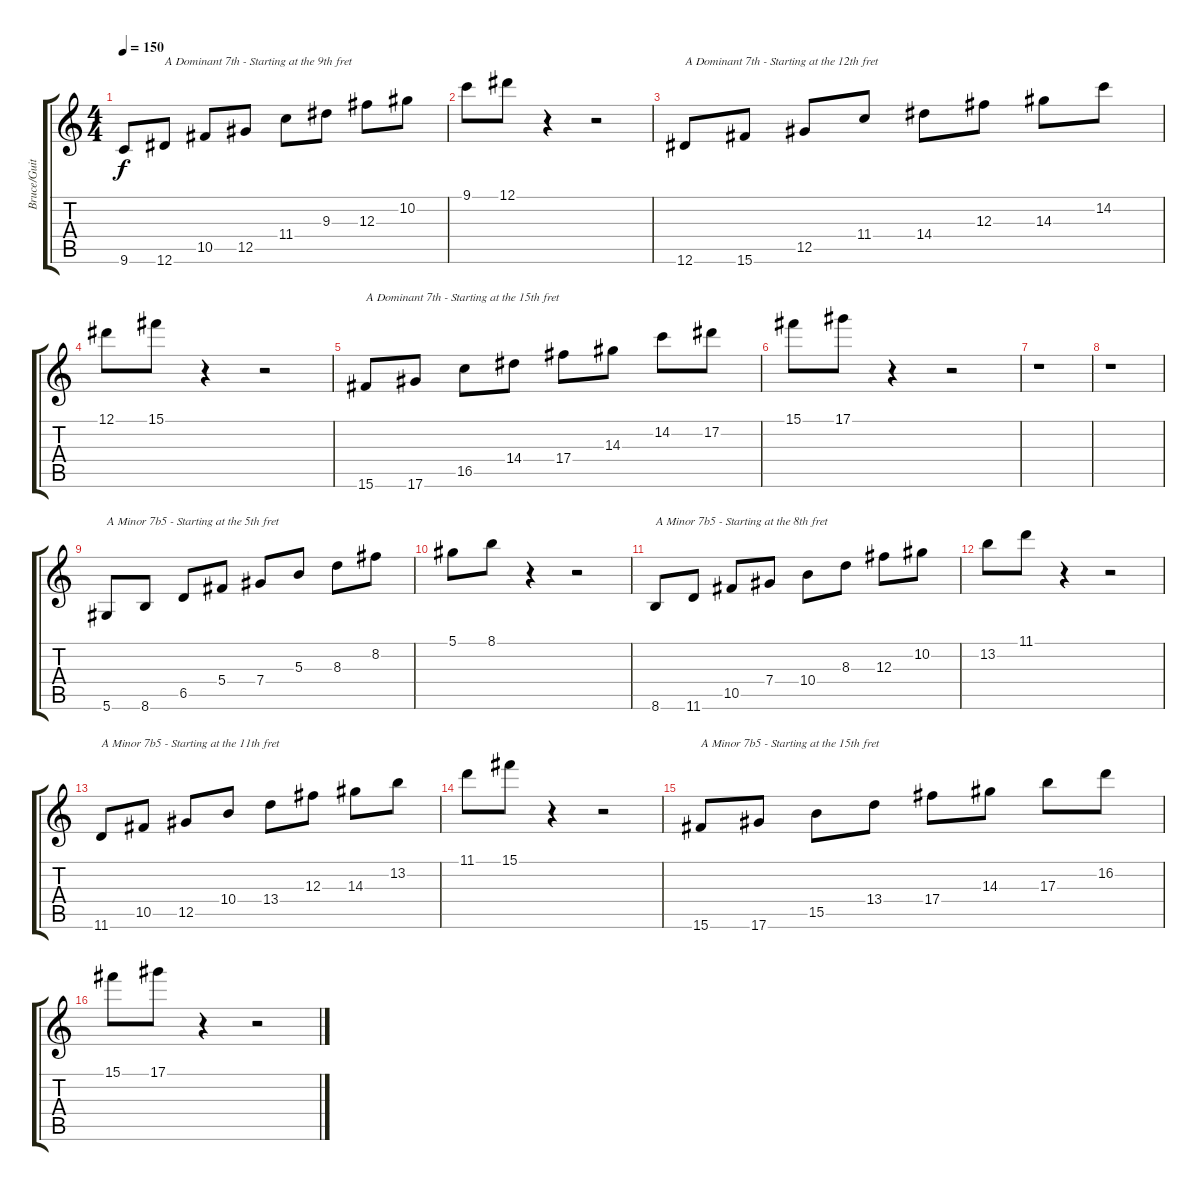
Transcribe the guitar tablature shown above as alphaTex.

\track ("Bruce/Guitar D#" "Bruce/Guit") {instrument distortionguitar}
\staff {score tabs}
\tuning (Eb4 Bb3 Gb3 Db3 Ab2 Eb2) {hide}
\ts (4 4)
\tempo 150
\clef g2
\ks c
9.6.8{dy f} 12.6.8{txt "A Dominant 7th - Starting at the 9th fret"} 10.5.8 12.5.8 11.4.8 9.3.8 12.3.8 10.2.8 |
9.1.8 12.1.8 r.4 r.2 |
12.6.8{txt "A Dominant 7th - Starting at the 12th fret"} 15.6.8 12.5.8 11.4.8 14.4.8 12.3.8 14.3.8 14.2.8 |
12.1.8 15.1.8 r.4 r.2 |
15.6.8{txt "A Dominant 7th - Starting at the 15th fret"} 17.6.8 16.5.8 14.4.8 17.4.8 14.3.8 14.2.8 17.2.8 |
15.1.8 17.1.8 r.4 r.2 |
r.1 |
r.1 |
5.6.8{txt "A Minor 7b5 - Starting at the 5th fret"} 8.6.8 6.5.8 5.4.8 7.4.8 5.3.8 8.3.8 8.2.8 |
5.1.8 8.1.8 r.4 r.2 |
8.6.8{txt "A Minor 7b5 - Starting at the 8th fret"} 11.6.8 10.5.8 7.4.8 10.4.8 8.3.8 12.3.8 10.2.8 |
13.2.8 11.1.8 r.4 r.2 |
11.6.8{txt "A Minor 7b5 - Starting at the 11th fret"} 10.5.8 12.5.8 10.4.8 13.4.8 12.3.8 14.3.8 13.2.8 |
11.1.8 15.1.8 r.4 r.2 |
15.6.8{txt "A Minor 7b5 - Starting at the 15th fret"} 17.6.8 15.5.8 13.4.8 17.4.8 14.3.8 17.3.8 16.2.8 |
15.1.8 17.1.8 r.4 r.2
